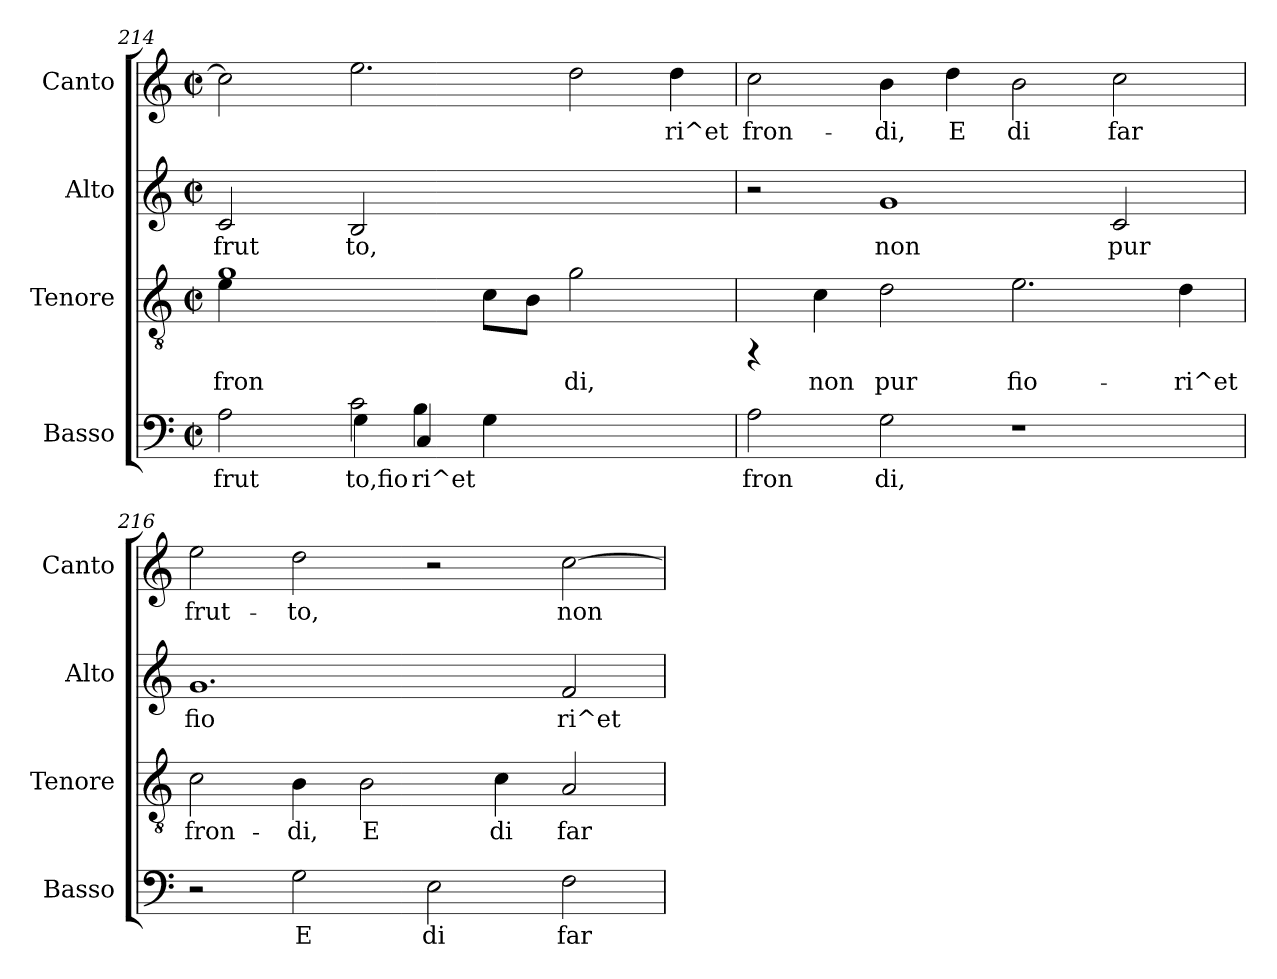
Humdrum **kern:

**kern	**text	**kern	**text	**kern	**text	**kern	**text
*part4	*part4	*part3	*part3	*part2	*part2	*part1	*part1
*staff4	*staff4	*staff3	*staff3	*staff2	*staff2	*staff1	*staff1
*I"Basso	*	*I"Tenore	*	*I"Alto	*	*I"Canto	*
*I'Basso	*	*I'Tenore	*	*I'Alto	*	*I'Canto	*
*clefF4	*	*clefGv2	*	*clefG2	*	*clefG2	*
*k[]	*	*k[]	*	*k[]	*	*k[]	*
*C:	*	*C:	*	*C:	*	*C:	*
*M2/2	*	*M2/2	*	*M2/2	*	*M2/2	*
*met(c|)	*	*met(c|)	*	*met(c|)	*	*met(c|)	*
=214	=214	=214	=214	=214	=214	=214	=214
!	!LO:LY:b:cj	!	!LO:LY:b:cj	!	!LO:LY:b:cj	!	!
*^	*	*^	*	*	*	*	*
*	*^	*	*	*	*	*	*	*	*
2A\	2ryy	2.ryy	frut	1g	4e\	fron-	2c/	frut	2cc\]	.
.	.	.	.	.	4ryy	.	.	.	.	.
!	!	!	!LO:LY:b:cj	!	!	!	!	!LO:LY:b:cj	!	!
2c\	4G\	.	to,fio	.	1.ryy	.	2B/	to,	2.ee\	.
!	!	!	!LO:LY:b:cj	!	!	!	!	!	!	!
.	4C/	4B\	ri^et	.	.	.	.	.	.	.
!	!	!	!	!	!	!LO:LY:b:cj	!	!	!	!
4G\	2.ryy	2.ryy	.	8c\L	.	--	1ryy	.	.	.
!	!	!	!	!	!	!LO:LY:b:cj	!	!	!	!
.	.	.	.	8B\J	.	--	.	.	.	.
!	!	!	!	!	!	!LO:LY:b:cj	!	!	!	!
2.ryy	.	.	.	2g\	.	-di,	.	.	2dd\	.
!	!	!	!	!	!	!	!	!	!	!LO:LY:b:cj
.	4ryy	4ryy	.	4ryy	.	.	.	.	4dd\	ri^et
*	*	*	*	*v	*v	*	*	*	*	*
=215	=215	=215	=215	=215	=215	=215	=215	=215	=215
!	!	!	!LO:LY:b:cj	!	!	!	!	!	!LO:LY:b:cj
*v	*v	*v	*	*	*	*	*	*	*
2A\	fron	4rFF	.	2r	.	2cc\	fron-
!	!	!	!LO:LY:b:cj	!	!	!	!
.	.	4c\	non	.	.	.	.
!	!LO:LY:b:cj	!	!LO:LY:b:cj	!	!LO:LY:b:cj	!	!LO:LY:b:cj
2G\	di,	2d\	pur	1g	non	4b\	-di,
!	!	!	!	!	!	!	!LO:LY:b:cj
.	.	.	.	.	.	4dd\	E
!	!	!	!LO:LY:b:cj	!	!	!	!LO:LY:b:cj
1r	.	2.e\	fio-	.	.	2b\	di
!	!	!	!	!	!LO:LY:b:cj	!	!LO:LY:b:cj
.	.	.	.	2c/	pur	2cc\	far
!	!	!	!LO:LY:b:cj	!	!	!	!
.	.	4d\	-ri^et	.	.	.	.
=216	=216	=216	=216	=216	=216	=216	=216
!	!	!	!LO:LY:b:cj	!	!LO:LY:b:cj	!	!LO:LY:b:cj
2r	.	2c\	fron-	1.g	fio	2ee\	frut-
!	!LO:LY:b:cj	!	!LO:LY:b:cj	!	!	!	!LO:LY:b:cj
2G\	E	4B\	-di,	.	.	2dd\	-to,
!	!	!	!LO:LY:b:cj	!	!	!	!
.	.	2B\	E	.	.	.	.
!	!LO:LY:b:cj	!	!	!	!	!	!
2E\	di	.	.	.	.	2r	.
!	!	!	!LO:LY:b:cj	!	!	!	!
.	.	4c\	di	.	.	.	.
!	!LO:LY:b:cj	!	!LO:LY:b:cj	!	!LO:LY:b:cj	!	!LO:LY:b:cj
2F\	far	2A/	far	2f/	ri^et	[<2cc\	non
=	=	=	=	=	=	=	=
*-	*-	*-	*-	*-	*-	*-	*-
